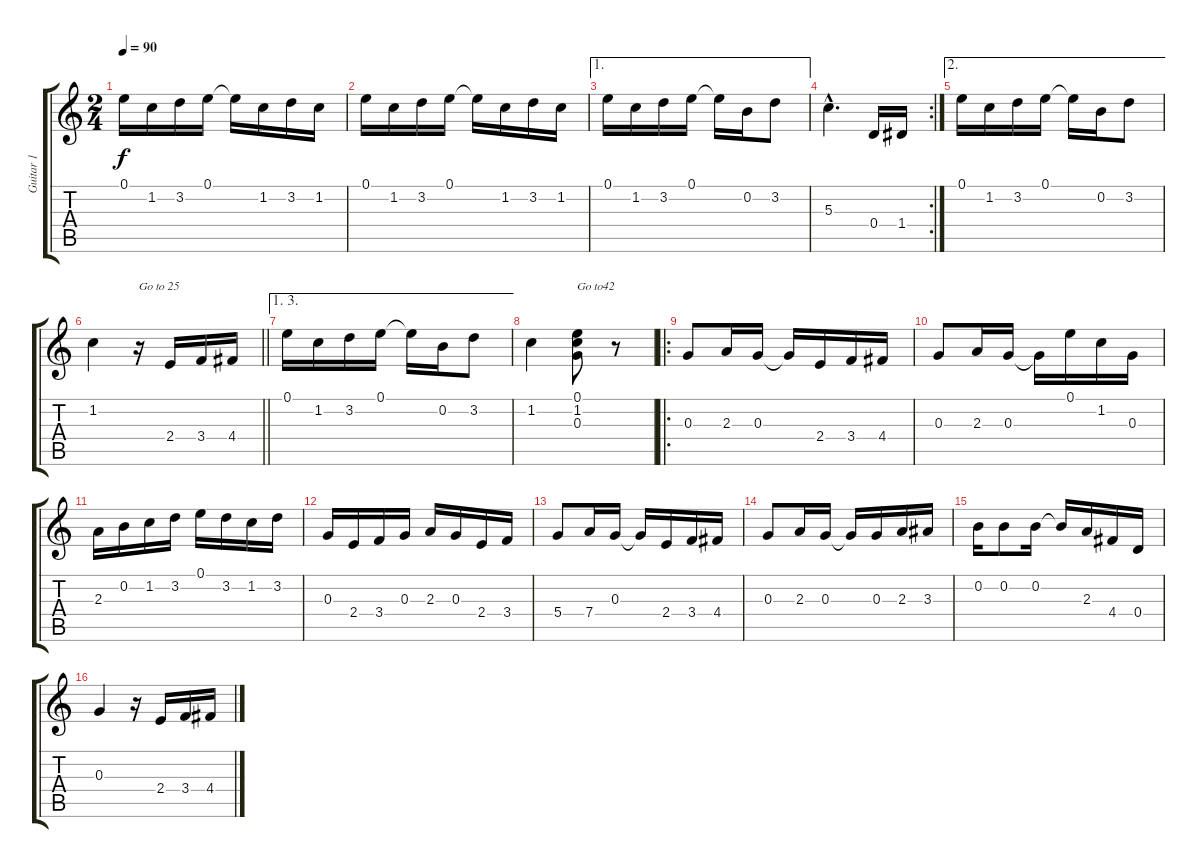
\track ("Guitar 1" "Guitar 1") {instrument acousticguitarsteel}
\staff {score tabs}
\tuning (E4 B3 G3 D3 A2 E2) {hide}
\ts (2 4)
\tempo 90
\clef g2
\ks c
0.1.16{dy f} 1.2.16 3.2.16 0.1.16 0.1{t}.16 1.2.16 3.2.16 1.2.16 |
0.1.16 1.2.16 3.2.16 0.1.16 0.1{t}.16 1.2.16 3.2.16 1.2.16 |
\ae 1
0.1.16 1.2.16 3.2.16 0.1.16 0.1{t}.16 0.2.16 3.2.8 |
\rc 2
5.3{hac}.4{d} 0.4.16 1.4.16 |
\ae 2
0.1.16 1.2.16 3.2.16 0.1.16 0.1{t}.16 0.2.16 3.2.8 |
\barLineRight lightlight
1.2.4 r.16{txt "Go to 25"} 2.4.16 3.4.16 4.4.16 |
\ae (1 3)
0.1.16 1.2.16 3.2.16 0.1.16 0.1{t}.16 0.2.16 3.2.8 |
1.2.4 (0.1 1.2 0.3).8{txt "Go to42"} r.8 |
\ro
0.3.8 2.3.16 0.3.16 0.3{t}.16 2.4.16 3.4.16 4.4.16 |
0.3.8 2.3.16 0.3.16 0.3{t}.16 0.1.16 1.2.16 0.3.16 |
2.3.16 0.2.16 1.2.16 3.2.16 0.1.16 3.2.16 1.2.16 3.2.16 |
0.3.16 2.4.16 3.4.16 0.3.16 2.3.16 0.3.16 2.4.16 3.4.16 |
5.4.8 7.4.16 0.3.16 0.3{t}.16 2.4.16 3.4.16 4.4.16 |
0.3.8 2.3.16 0.3.16 0.3{t}.16 0.3.16 2.3.16 3.3.16 |
0.2.16 0.2.8 0.2.16 0.2{t}.16 2.3.16 4.4.16 0.4.16 |
0.3.4 r.16 2.4.16 3.4.16 4.4.16
